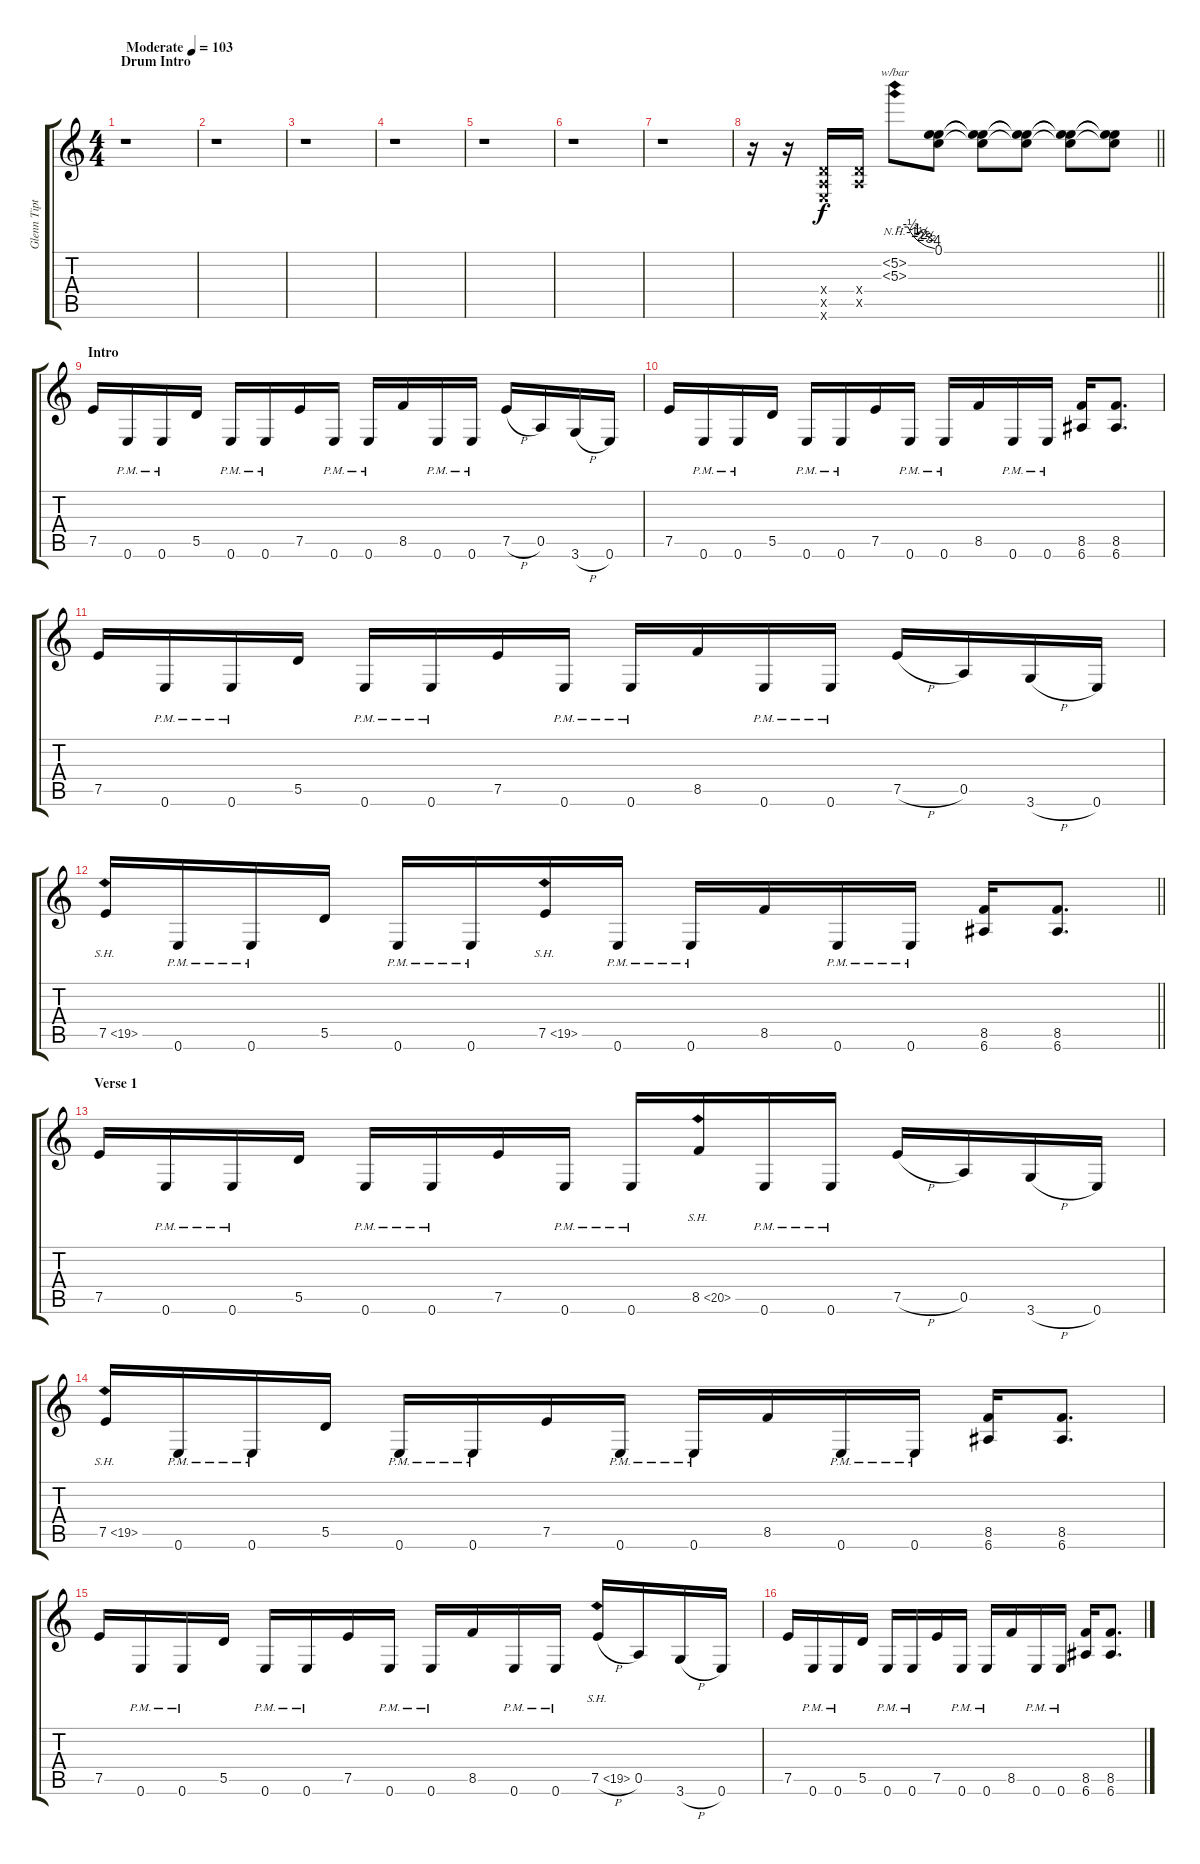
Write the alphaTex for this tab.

\track ("Glenn Tipton" "Glenn Tipt") {instrument distortionguitar}
\staff {score tabs}
\tuning (E4 B3 G3 D3 A2 E2) {hide}
\ts (4 4)
\section ("" "Drum Intro")
\tempo (103 "Moderate")
\clef g2
\ks c
r.1{dy f instrument distortionguitar} |
r.1 |
r.1 |
r.1 |
r.1 |
r.1 |
r.1 |
\barLineRight lightlight
r.16 r.16 (0.4{x} 0.5{x} 0.6{x}).16{volume 16 balance 8} (0.4{x} 0.5{x}).16 (5.2{nh} 5.3{nh}).8{tbe (custom default 0 0 20 0 24 -2 30 -4 35 -6 40 -8 44 -10 48 -12 60 -16)} (0.1 5.2{t} 5.3{t}).8 (0.1{t} 5.2{t} 5.3{t}).8 (0.1{t} 5.2{t} 5.3{t}).8 (0.1{t} 5.2{t} 5.3{t}).8 (0.1{t} 5.2{t} 5.3{t}).8 |
\section ("" "Intro")
7.5.16{volume 14 balance 15} 0.6{pm}.16 0.6{pm}.16 5.5.16 0.6{pm}.16 0.6{pm}.16 7.5.16 0.6{pm}.16 0.6{pm}.16 8.5.16 0.6{pm}.16 0.6{pm}.16 7.5{h}.16 0.5.16 3.6{h}.16 0.6.16 |
7.5.16 0.6{pm}.16 0.6{pm}.16 5.5.16 0.6{pm}.16 0.6{pm}.16 7.5.16 0.6{pm}.16 0.6{pm}.16 8.5.16 0.6{pm}.16 0.6{pm}.16 (8.5 6.6).16 (8.5 6.6).8{d} |
7.5.16 0.6{pm}.16 0.6{pm}.16 5.5.16 0.6{pm}.16 0.6{pm}.16 7.5.16 0.6{pm}.16 0.6{pm}.16 8.5.16 0.6{pm}.16 0.6{pm}.16 7.5{h}.16 0.5.16 3.6{h}.16 0.6.16 |
\barLineRight lightlight
7.5{sh 12}.16 0.6{pm}.16 0.6{pm}.16 5.5.16 0.6{pm}.16 0.6{pm}.16 7.5{sh 12}.16 0.6{pm}.16 0.6{pm}.16 8.5.16 0.6{pm}.16 0.6{pm}.16 (8.5 6.6).16 (8.5 6.6).8{d} |
\section ("" "Verse 1")
7.5.16 0.6{pm}.16 0.6{pm}.16 5.5.16 0.6{pm}.16 0.6{pm}.16 7.5.16 0.6{pm}.16 0.6{pm}.16 8.5{sh 12}.16 0.6{pm}.16 0.6{pm}.16 7.5{h}.16 0.5.16 3.6{h}.16 0.6.16 |
7.5{sh 12}.16 0.6{pm}.16 0.6{pm}.16 5.5.16 0.6{pm}.16 0.6{pm}.16 7.5.16 0.6{pm}.16 0.6{pm}.16 8.5.16 0.6{pm}.16 0.6{pm}.16 (8.5 6.6).16 (8.5 6.6).8{d} |
7.5.16 0.6{pm}.16 0.6{pm}.16 5.5.16 0.6{pm}.16 0.6{pm}.16 7.5.16 0.6{pm}.16 0.6{pm}.16 8.5.16 0.6{pm}.16 0.6{pm}.16 7.5{sh 12 h}.16 0.5.16 3.6{h}.16 0.6.16 |
7.5.16 0.6{pm}.16 0.6{pm}.16 5.5.16 0.6{pm}.16 0.6{pm}.16 7.5.16 0.6{pm}.16 0.6{pm}.16 8.5.16 0.6{pm}.16 0.6{pm}.16 (8.5 6.6).16 (8.5 6.6).8{d}
